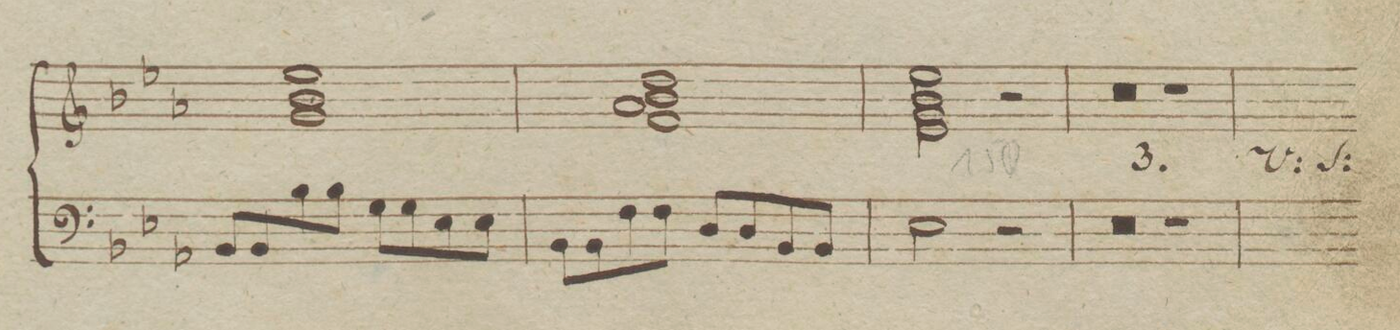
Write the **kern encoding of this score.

**kern	**dynam
*I"Organo	*
*clefF4	*
*k[b-e-a-]	*
*met(c)	*
*M4/4	*
8BB-/L	.
8BB-/	.
8B-\	.
8B-\J	.
8G\L	.
8G\	.
8E-\	.
8E-\J	.
=145	=145
8BB-\L	.
8BB-\	.
8F\	.
8F\J	.
8D/L	.
8D/	.
8BB-/	.
8BB-/J	.
=146	=146
2E-\	.
2r	.
=147	=147
0r	.
=148	=148
=149	=149
1r	.
=150	=150
*-	*-
